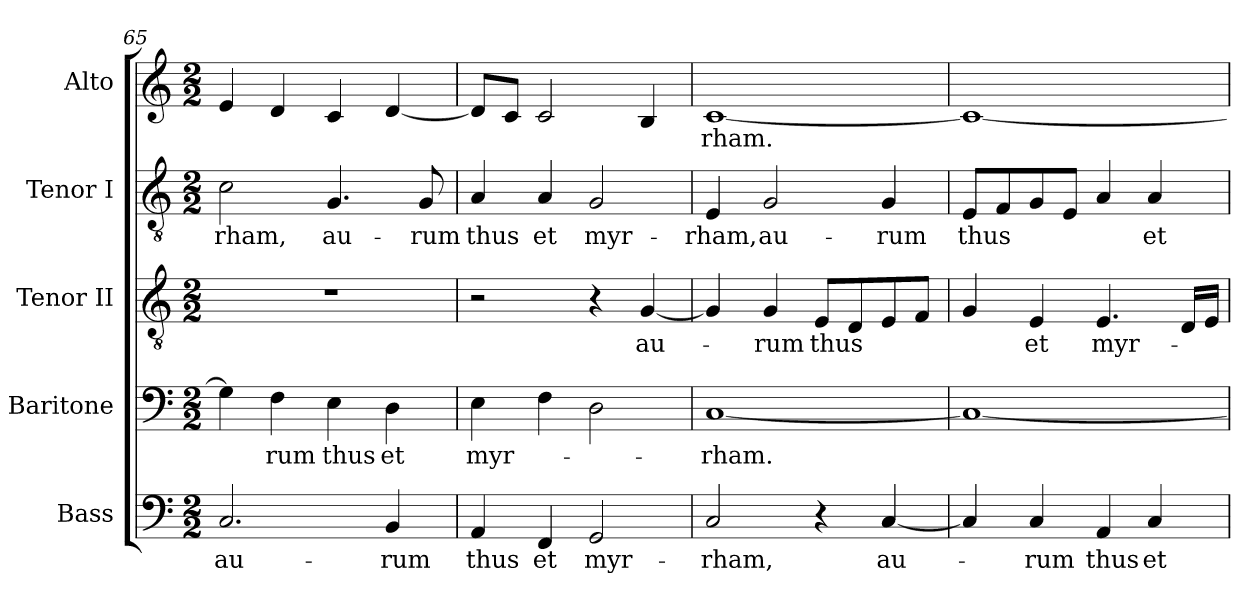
**kern	**text	**kern	**text	**kern	**text	**kern	**text	**kern	**text
*part5	*part5	*part4	*part4	*part3	*part3	*part2	*part2	*part1	*part1
*staff5	*staff5	*staff4	*staff4	*staff3	*staff3	*staff2	*staff2	*staff1	*staff1
*I"Bass	*	*I"Baritone	*	*I"Tenor II	*	*I"Tenor I	*	*I"Alto	*
*	*	*I'B.	*	*I'T. II	*	*I'T.	*	*I'A.	*
!!LO:LB:g=z
*clefF4	*	*clefF4	*	*clefGv2	*	*clefGv2	*	*clefG2	*
*	*	*	*	*ITrd7c12	*	*ITrd7c12	*	*	*
*k[]	*	*k[]	*	*k[]	*	*k[]	*	*k[]	*
*C:	*	*C:	*	*C:	*	*C:	*	*C:	*
*M2/2	*	*M2/2	*	*M2/2	*	*M2/2	*	*M2/2	*
=65	=65	=65	=65	=65	=65	=65	=65	=65	=65
!	!LO:LY:b:color=#000000	!	!	!	!	!	!	!	!
!	!	!	!	!	!	!	!LO:LY:b:color=#000000	!	!
2.Ci/	au-	4Gi\]	.	1r	.	2Ci\	-rham,	4ei/	.
!	!	!	!LO:LY:b:color=#000000	!	!	!	!	!	!
.	.	4Fi\	-rum	.	.	.	.	4di/	.
!	!	!	!LO:LY:b:color=#000000	!	!	!	!	!	!
!	!	!	!	!	!	!	!LO:LY:b:color=#000000	!	!
.	.	4Ei\	thus	.	.	4.GGi/	au-	4ci/	.
!	!LO:LY:b:color=#000000	!	!	!	!	!	!	!	!
!	!	!	!LO:LY:b:color=#000000	!	!	!	!	!	!
4BBi/	-rum	4Di\	et	.	.	.	.	[<4di/	.
!	!	!	!	!	!	!	!LO:LY:b:color=#000000	!	!
.	.	.	.	.	.	8GGi/	-rum	.	.
=66	=66	=66	=66	=66	=66	=66	=66	=66	=66
!	!LO:LY:b:color=#000000	!	!	!	!	!	!	!	!
!	!	!	!LO:LY:b:color=#000000	!	!	!	!	!	!
!	!	!	!	!	!	!	!LO:LY:b:color=#000000	!	!
4AAi/	thus	4Ei\	myr-	2r	.	4AAi/	thus	8di/L]	.
.	.	.	.	.	.	.	.	8ci/J	.
!	!LO:LY:b:color=#000000	!	!	!	!	!	!	!	!
!	!	!	!	!	!	!	!LO:LY:b:color=#000000	!	!
4FFi/	et	4Fi\	.	.	.	4AAi/	et	2ci/	.
!	!LO:LY:b:color=#000000	!	!	!	!	!	!	!	!
!	!	!	!	!	!	!	!LO:LY:b:color=#000000	!	!
2GGi/	myr-	2Di\	.	4r	.	2GGi/	myr-	.	.
!	!	!	!	!	!LO:LY:b:color=#000000	!	!	!	!
.	.	.	.	[<4GGi/	au-	.	.	4Bi/	.
=67	=67	=67	=67	=67	=67	=67	=67	=67	=67
!	!LO:LY:b:color=#000000	!	!	!	!	!	!	!	!
!	!	!	!LO:LY:b:color=#000000	!	!	!	!	!	!
!	!	!	!	!	!	!	!LO:LY:b:color=#000000	!	!
!	!	!	!	!	!	!	!	!	!LO:LY:b:color=#000000
2Ci/	-rham,	[<1Ci	-rham.	4GGi/]	.	4EEi/	-rham,	[<1ci	-rham.
!	!	!	!	!	!LO:LY:b:color=#000000	!	!	!	!
!	!	!	!	!	!	!	!LO:LY:b:color=#000000	!	!
.	.	.	.	4GGi/	-rum	2GGi/	au-	.	.
!	!	!	!	!	!LO:LY:b:color=#000000	!	!	!	!
4r	.	.	.	8EEi/L	thus	.	.	.	.
.	.	.	.	8DDi/	.	.	.	.	.
!	!LO:LY:b:color=#000000	!	!	!	!	!	!	!	!
!	!	!	!	!	!	!	!LO:LY:b:color=#000000	!	!
[<4Ci/	au-	.	.	8EEi/	.	4GGi/	-rum	.	.
.	.	.	.	8FFi/J	.	.	.	.	.
=68	=68	=68	=68	=68	=68	=68	=68	=68	=68
!	!	!	!	!	!	!	!LO:LY:b:color=#000000	!	!
4Ci/]	.	1Ci_<	.	4GGi/	.	8EEi/L	thus	1ci_<	.
.	.	.	.	.	.	8FFi/	.	.	.
!	!LO:LY:b:color=#000000	!	!	!	!	!	!	!	!
!	!	!	!	!	!LO:LY:b:color=#000000	!	!	!	!
4Ci/	-rum	.	.	4EEi/	et	8GGi/	.	.	.
.	.	.	.	.	.	8EEi/J	.	.	.
!	!LO:LY:b:color=#000000	!	!	!	!	!	!	!	!
!	!	!	!	!	!LO:LY:b:color=#000000	!	!	!	!
4AAi/	thus	.	.	4.EEi/	myr-	4AAi/	.	.	.
!	!LO:LY:b:color=#000000	!	!	!	!	!	!	!	!
!	!	!	!	!	!	!	!LO:LY:b:color=#000000	!	!
4Ci/	et	.	.	.	.	4AAi/	et	.	.
.	.	.	.	16DDi/LL	.	.	.	.	.
.	.	.	.	16EEi/JJ	.	.	.	.	.
=	=	=	=	=	=	=	=	=	=
*-	*-	*-	*-	*-	*-	*-	*-	*-	*-
